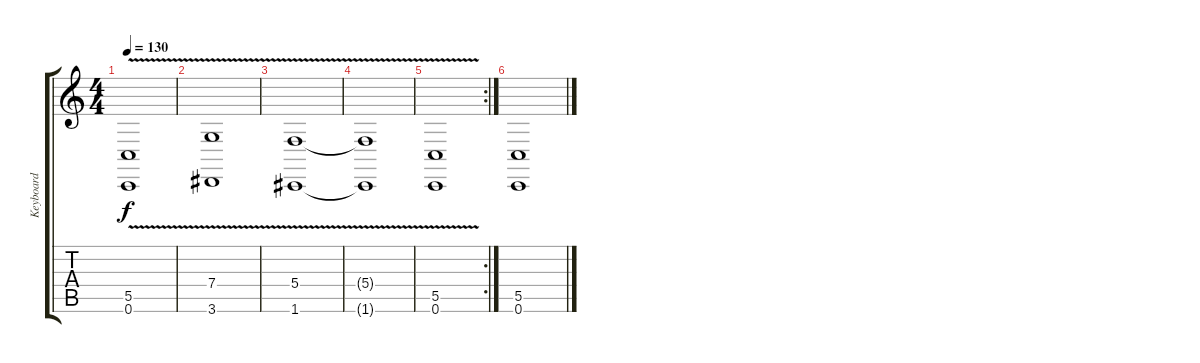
\track ("Keyboard" "Keyboard") {instrument cello}
\staff {score tabs}
\tuning (D4 A3 F3 C3 G2 C2) {hide}
\ts (4 4)
\tempo 130
\clef g2
\ks c
(5.5{v} 0.6).1{dy f} |
(7.4{v} 3.6).1 |
(5.4{v} 1.6).1 |
(5.4{t} 1.6{t}).1 |
\rc 2
(5.5{v} 0.6).1 |
(5.5 0.6).1
